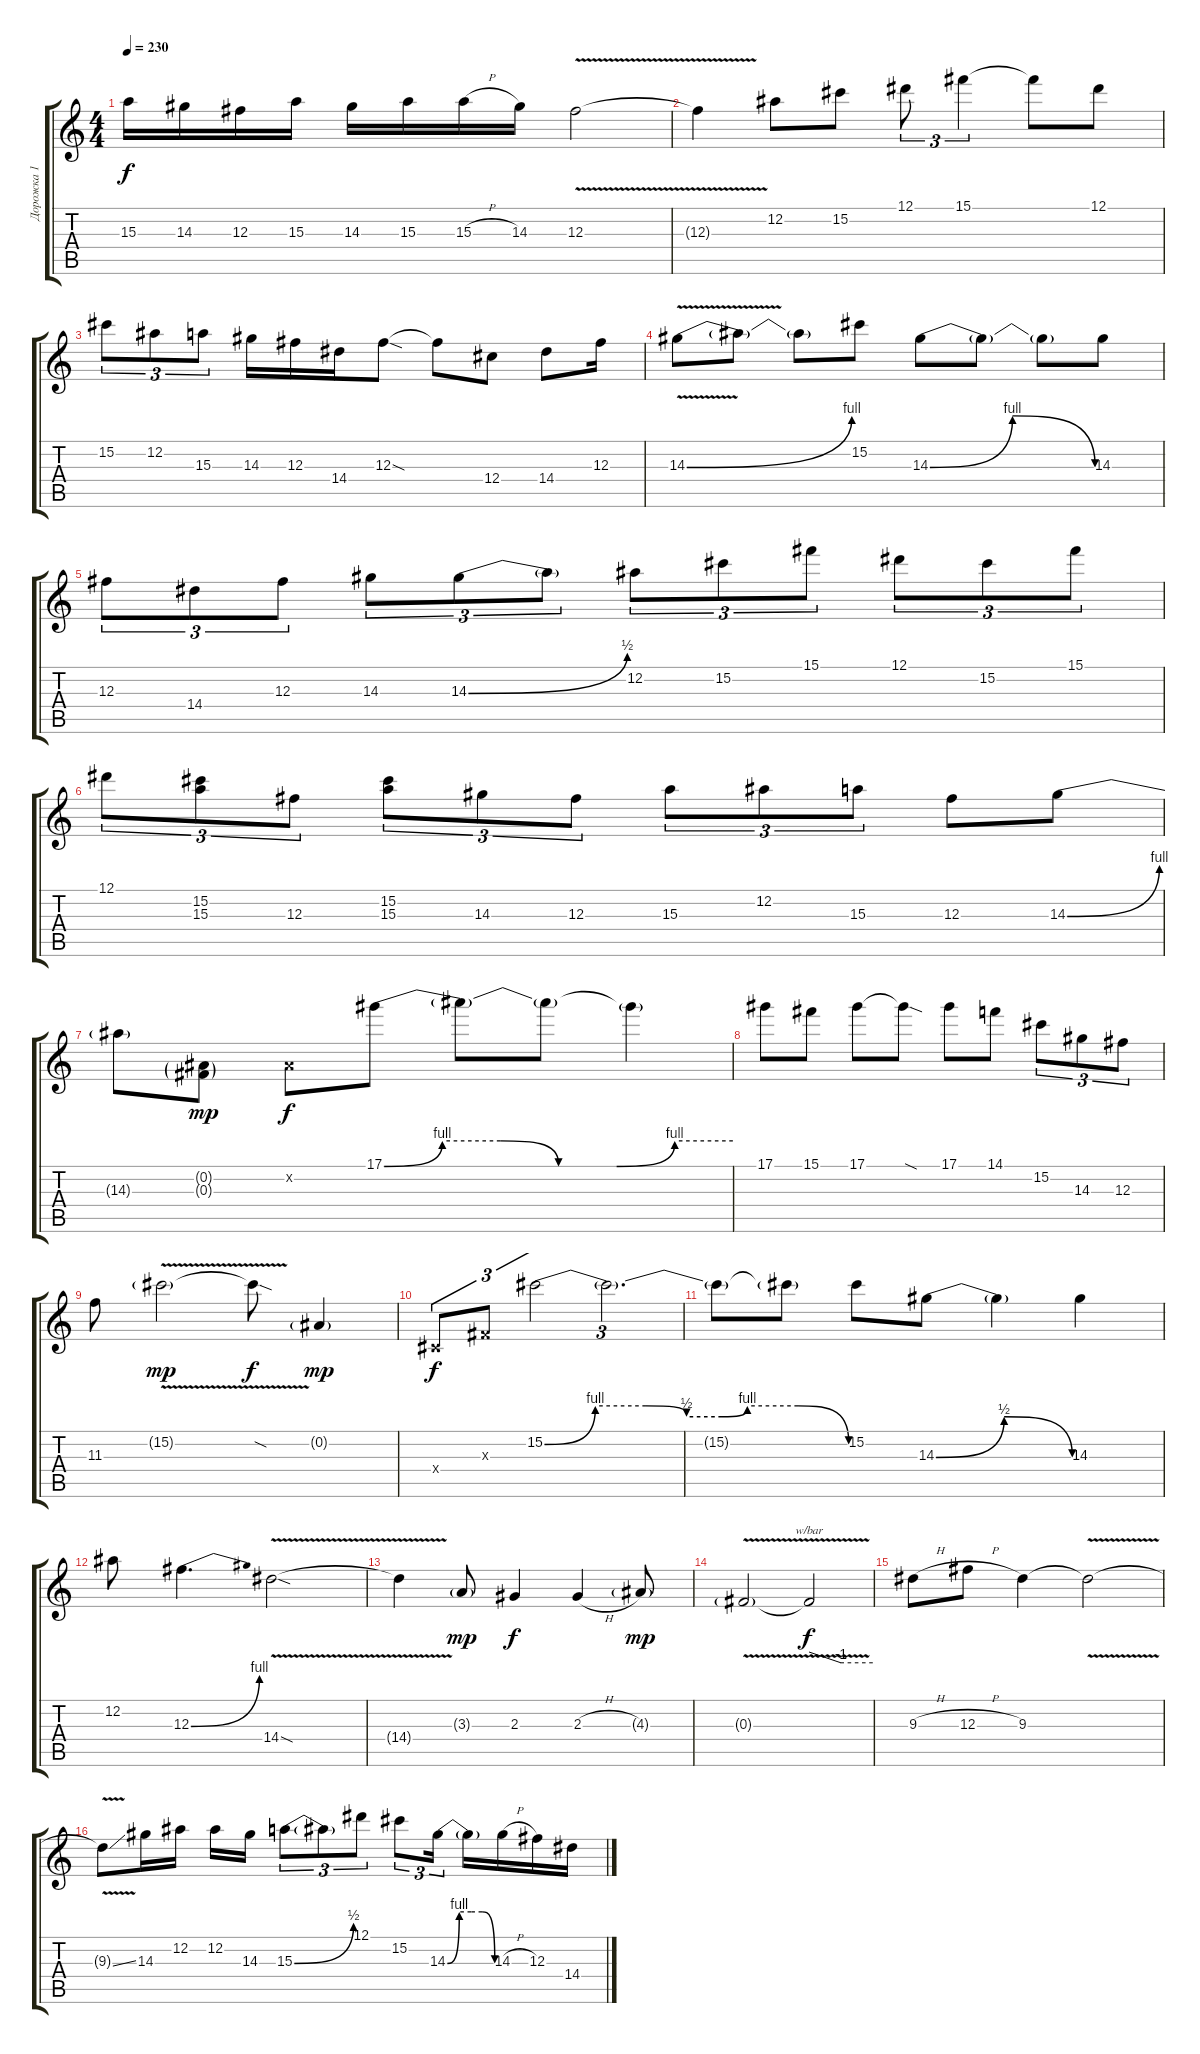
\track ("Дорожка 1" "Дорожка 1") {instrument distortionguitar}
\staff {score tabs}
\tuning (Eb4 Bb3 Gb3 Db3 Ab2 Eb2) {hide}
\ts (4 4)
\tempo 230
\clef g2
\ks c
15.3.16{dy f} 14.3.16 12.3.16 15.3.16 14.3.16 15.3.16 15.3{h}.16 14.3.16 12.3{v}.2 |
12.3{t}.4 12.2.8 15.2.8 12.1.8{tu (3 2)} 15.1.4{tu (3 2)} 15.1{t}.8 12.1.8 |
15.2.8{tu (3 2)} 12.2.8{tu (3 2)} 15.3.8{tu (3 2)} 14.3.16 12.3.16 14.4.16 12.3{sod}.8 12.3{t}.8 12.4.8 14.4.8 12.3.16 |
14.3{be (bend 0 0 60 4) v}.8 14.3{t}.8 14.3{t}.8 15.2.8 14.3{be (bendrelease 0 0 15 4 45 4 60 0)}.8 14.3{t}.8 14.3{t}.8 14.3.8 |
12.3.8{tu (3 2)} 14.4.8{tu (3 2)} 12.3.8{tu (3 2)} 14.3.8{tu (3 2)} 14.3{be (bend 0 0 60 2)}.8{tu (3 2)} 14.3{t}.8{tu (3 2)} 12.2.8{tu (3 2)} 15.2.8{tu (3 2)} 15.1.8{tu (3 2)} 12.1.8{tu (3 2)} 15.2.8{tu (3 2)} 15.1.8{tu (3 2)} |
12.1.8{tu (3 2)} (15.2 15.3).8{tu (3 2)} 12.3.8{tu (3 2)} (15.2 15.3).8{tu (3 2)} 14.3.8{tu (3 2)} 12.3.8{tu (3 2)} 15.3.8{tu (3 2)} 12.2.8{tu (3 2)} 15.3.8{tu (3 2)} 12.3.8 14.3{be (bend 0 0 60 4)}.8 |
14.3{t}.8 (0.2{g} 0.3{g}).8{dy mp} 0.2{x}.8{dy f} 17.1{be (custom 0 0 10 4 20 4 30 0 40 0 50 4 60 4)}.8 17.1{t}.8 17.1{t}.8 17.1{t}.4 |
17.1.8 15.1.8 17.1.8 17.1{sod t}.8 17.1.8 14.1.8 15.2.8{tu (3 2)} 14.3.8{tu (3 2)} 12.3.8{tu (3 2)} |
11.3.8 15.2{v g}.2{dy mp} 15.2{sod t}.8{dy f} 0.2{g}.4{dy mp} |
0.4{x}.8{tu (3 2) dy f} 0.3{x}.8{tu (3 2)} 15.2{be (custom 0 0 10 4 20 4 28 2 35 2 40 4 50 4 60 0)}.2{tu (3 2)} 15.2{t}.2{d tu (3 2)} |
15.2{t}.8 15.2{t}.8 15.2.8 14.3{be (bendrelease 0 0 15 2 46 2 60 0)}.8 14.3{t}.4 14.3.4 |
12.2.8 12.3{be (bend 0 0 60 4)}.4{d} 14.4{v sod}.2 |
14.4{t}.4 3.3{g}.8{dy mp} 2.3.4{dy f} 2.3{h}.4 4.3{g}.8{dy mp} |
0.3{v g}.2 0.3{t}.2{tbe (custom default 0 0 30 -4 60 -4) dy f} |
9.3{h}.8 12.3{h}.8 9.3.4 9.3{v t}.2 |
9.3{ss t}.8 14.3.16 12.2.16 12.2.16 14.3.16 15.3{be (bend 0 0 60 2)}.8{tu (3 2)} 15.3{t}.8{tu (3 2)} 12.1.8{tu (3 2)} 15.2.8{tu (3 2)} 14.3{be (custom 0 0 15 4 30 4 44 4 60 0)}.16{tu (3 2)} 14.3{t}.16 14.3{h}.16 12.3.16 14.4.16
